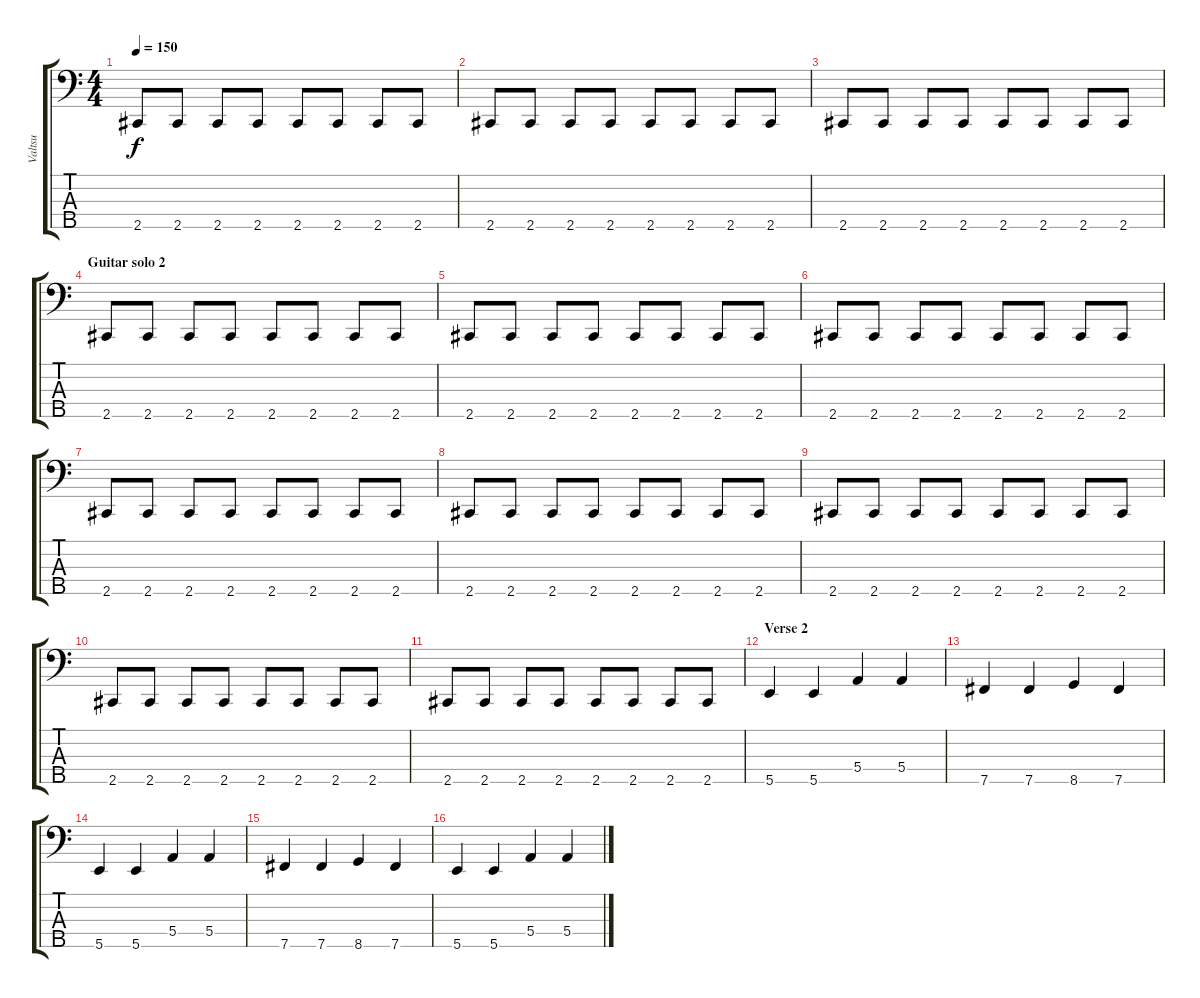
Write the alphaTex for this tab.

\track ("Valtsu" "Valtsu") {instrument slapbass2}
\staff {score tabs}
\tuning (G2 D2 A1 E1 B0) {hide}
\ts (4 4)
\tempo 150
\clef f4
\ks c
2.5.8{dy f} 2.5.8 2.5.8 2.5.8 2.5.8 2.5.8 2.5.8 2.5.8 |
2.5.8 2.5.8 2.5.8 2.5.8 2.5.8 2.5.8 2.5.8 2.5.8 |
2.5.8 2.5.8 2.5.8 2.5.8 2.5.8 2.5.8 2.5.8 2.5.8 |
\section ("" "Guitar solo 2")
2.5.8 2.5.8 2.5.8 2.5.8 2.5.8 2.5.8 2.5.8 2.5.8 |
2.5.8 2.5.8 2.5.8 2.5.8 2.5.8 2.5.8 2.5.8 2.5.8 |
2.5.8 2.5.8 2.5.8 2.5.8 2.5.8 2.5.8 2.5.8 2.5.8 |
2.5.8 2.5.8 2.5.8 2.5.8 2.5.8 2.5.8 2.5.8 2.5.8 |
2.5.8 2.5.8 2.5.8 2.5.8 2.5.8 2.5.8 2.5.8 2.5.8 |
2.5.8 2.5.8 2.5.8 2.5.8 2.5.8 2.5.8 2.5.8 2.5.8 |
2.5.8 2.5.8 2.5.8 2.5.8 2.5.8 2.5.8 2.5.8 2.5.8 |
2.5.8 2.5.8 2.5.8 2.5.8 2.5.8 2.5.8 2.5.8 2.5.8 |
\section ("" "Verse 2")
5.5.4 5.5.4 5.4.4 5.4.4 |
7.5.4 7.5.4 8.5.4 7.5.4 |
5.5.4 5.5.4 5.4.4 5.4.4 |
7.5.4 7.5.4 8.5.4 7.5.4 |
5.5.4 5.5.4 5.4.4 5.4.4
